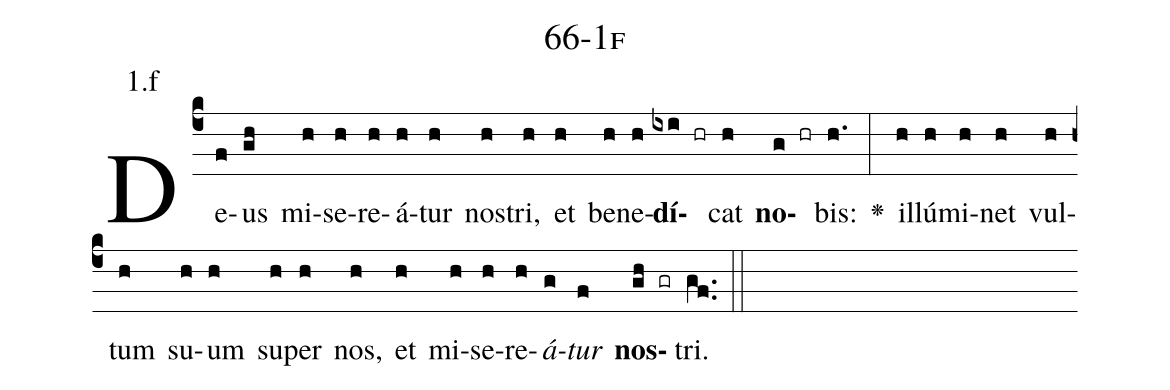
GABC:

name: 66-1f;
annotation: 1.f;
%%
(c4)De(f)us(gh) mi(h)se(h)re(h)á(h)tur(h) nos(h)tri,(h) et(h) be(h)ne(h)<b>dí</b>(ixi hr)cat(h) <b>no</b>(g hr)bis:(h.) <v>\greheightstar</v>(:) il(h)lú(h)mi(h)net(h) vul(h)tum(h) su(h)um(h) su(h)per(h) nos,(h) et(h) mi(h)se(h)re(h)<i>á</i>(g)<i>tur</i>(f) <b>nos</b>(gh gr)tri.(gf..) (::)


%E(h) u(h) o(g) u(f) a(gh) e.(gf..) (::)
